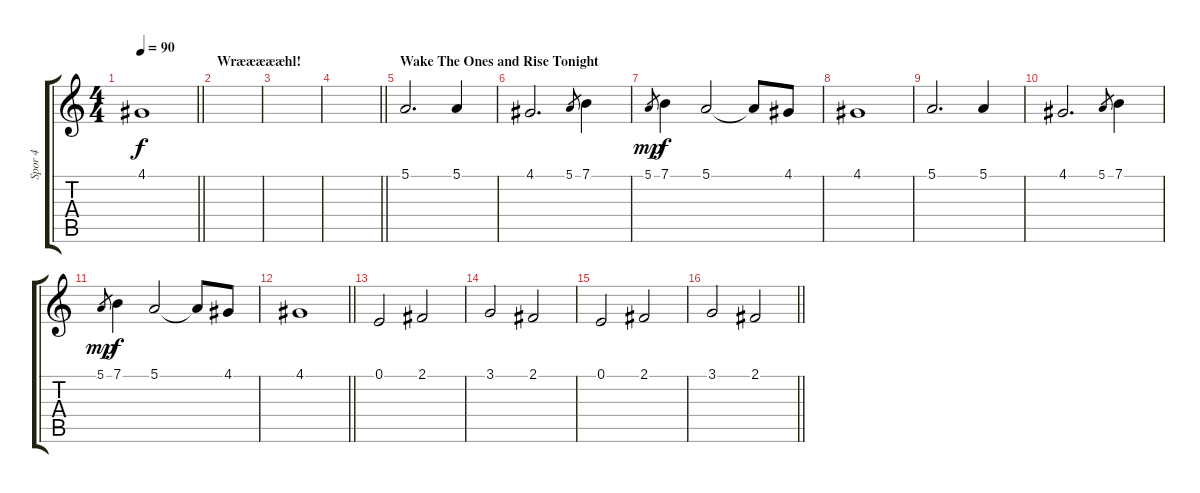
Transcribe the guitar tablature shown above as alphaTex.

\track ("Spor 4" "Spor 4") {instrument flute}
\staff {score tabs}
\tuning (E4 B3 G3 D3 A2 D2) {hide}
\ts (4 4)
\section ("" "")
\tempo 90
\clef g2
\barLineRight lightlight
\ks c
4.1{t}.1{dy f} |
\section ("" "Wræææææhl!")
|
|
\barLineRight lightlight
|
\section ("" "Wake The Ones and Rise Tonight")
5.1.2{d} 5.1.4 |
4.1.2{d} 5.1.8{gr} 7.1.4 |
5.1.8{gr dy mp} 7.1.4{dy f} 5.1.2 5.1{t}.8 4.1.8 |
4.1.1 |
5.1.2{d} 5.1.4 |
4.1.2{d} 5.1.8{gr} 7.1.4 |
5.1.8{gr dy mp} 7.1.4{dy f} 5.1.2 5.1{t}.8 4.1.8 |
\barLineRight lightlight
4.1.1 |
0.1.2 2.1.2 |
3.1.2 2.1.2 |
0.1.2 2.1.2 |
\barLineRight lightlight
3.1.2 2.1.2
